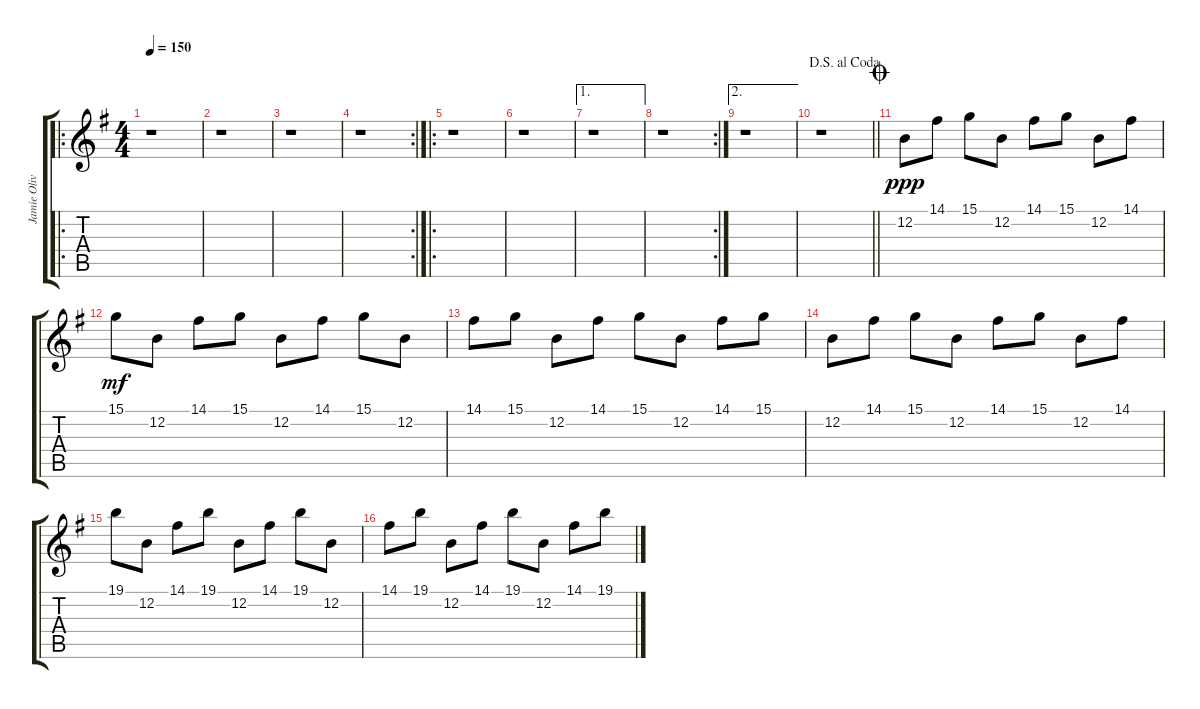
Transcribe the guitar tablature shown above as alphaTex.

\track ("Jamie Oliver - Keyboard" "Jamie Oliv") {instrument ocarina}
\staff {score tabs}
\tuning (E4 B3 G3 D3 A2 D2) {hide}
\ro
\ts (4 4)
\tempo 150
\clef g2
\ks g
r.1{dy mf} |
r.1 |
r.1 |
\rc 2
r.1 |
\ro
r.1 |
r.1 |
\ae 1
r.1 |
\rc 2
r.1 |
\ae 2
r.1 |
\jump dalsegnoalcoda
\barLineRight lightlight
r.1 |
\jump coda
12.2.8{dy ppp} 14.1.8 15.1.8 12.2.8 14.1.8 15.1.8 12.2.8 14.1.8 |
15.1.8{dy mf} 12.2.8 14.1.8 15.1.8 12.2.8 14.1.8 15.1.8 12.2.8 |
14.1.8 15.1.8 12.2.8 14.1.8 15.1.8 12.2.8 14.1.8 15.1.8 |
12.2.8 14.1.8 15.1.8 12.2.8 14.1.8 15.1.8 12.2.8 14.1.8 |
19.1.8 12.2.8 14.1.8 19.1.8 12.2.8 14.1.8 19.1.8 12.2.8 |
14.1.8 19.1.8 12.2.8 14.1.8 19.1.8 12.2.8 14.1.8 19.1.8
